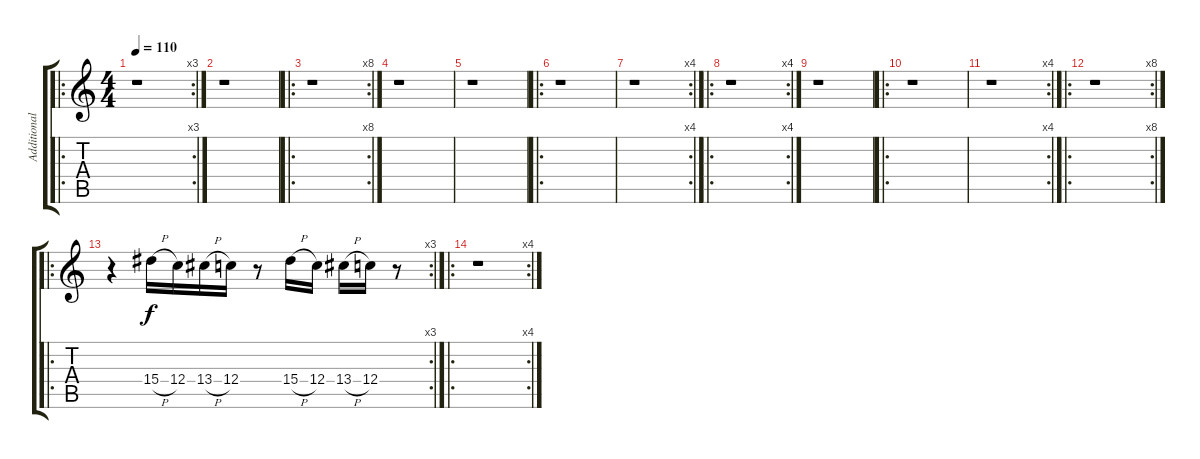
\track ("Additional Guitar" "Additional") {instrument distortionguitar}
\staff {score tabs}
\tuning (D4 A3 F3 C3 G2 C2) {hide}
\ro
\rc 3
\ts (4 4)
\tempo 110
\clef g2
\ks c
r.1{dy f instrument distortionguitar} |
r.1 |
\ro
\rc 8
r.1 |
r.1 |
r.1 |
\ro
r.1 |
\rc 4
r.1 |
\ro
\rc 4
r.1 |
r.1 |
\ro
r.1 |
\rc 4
r.1 |
\ro
\rc 8
r.1 |
\ro
\rc 3
r.4 15.4{h}.16 12.4.16 13.4{h}.16 12.4.16 r.8 15.4{h}.16 12.4.16 13.4{h}.16 12.4.16 r.8 |
\ro
\rc 4
r.1
